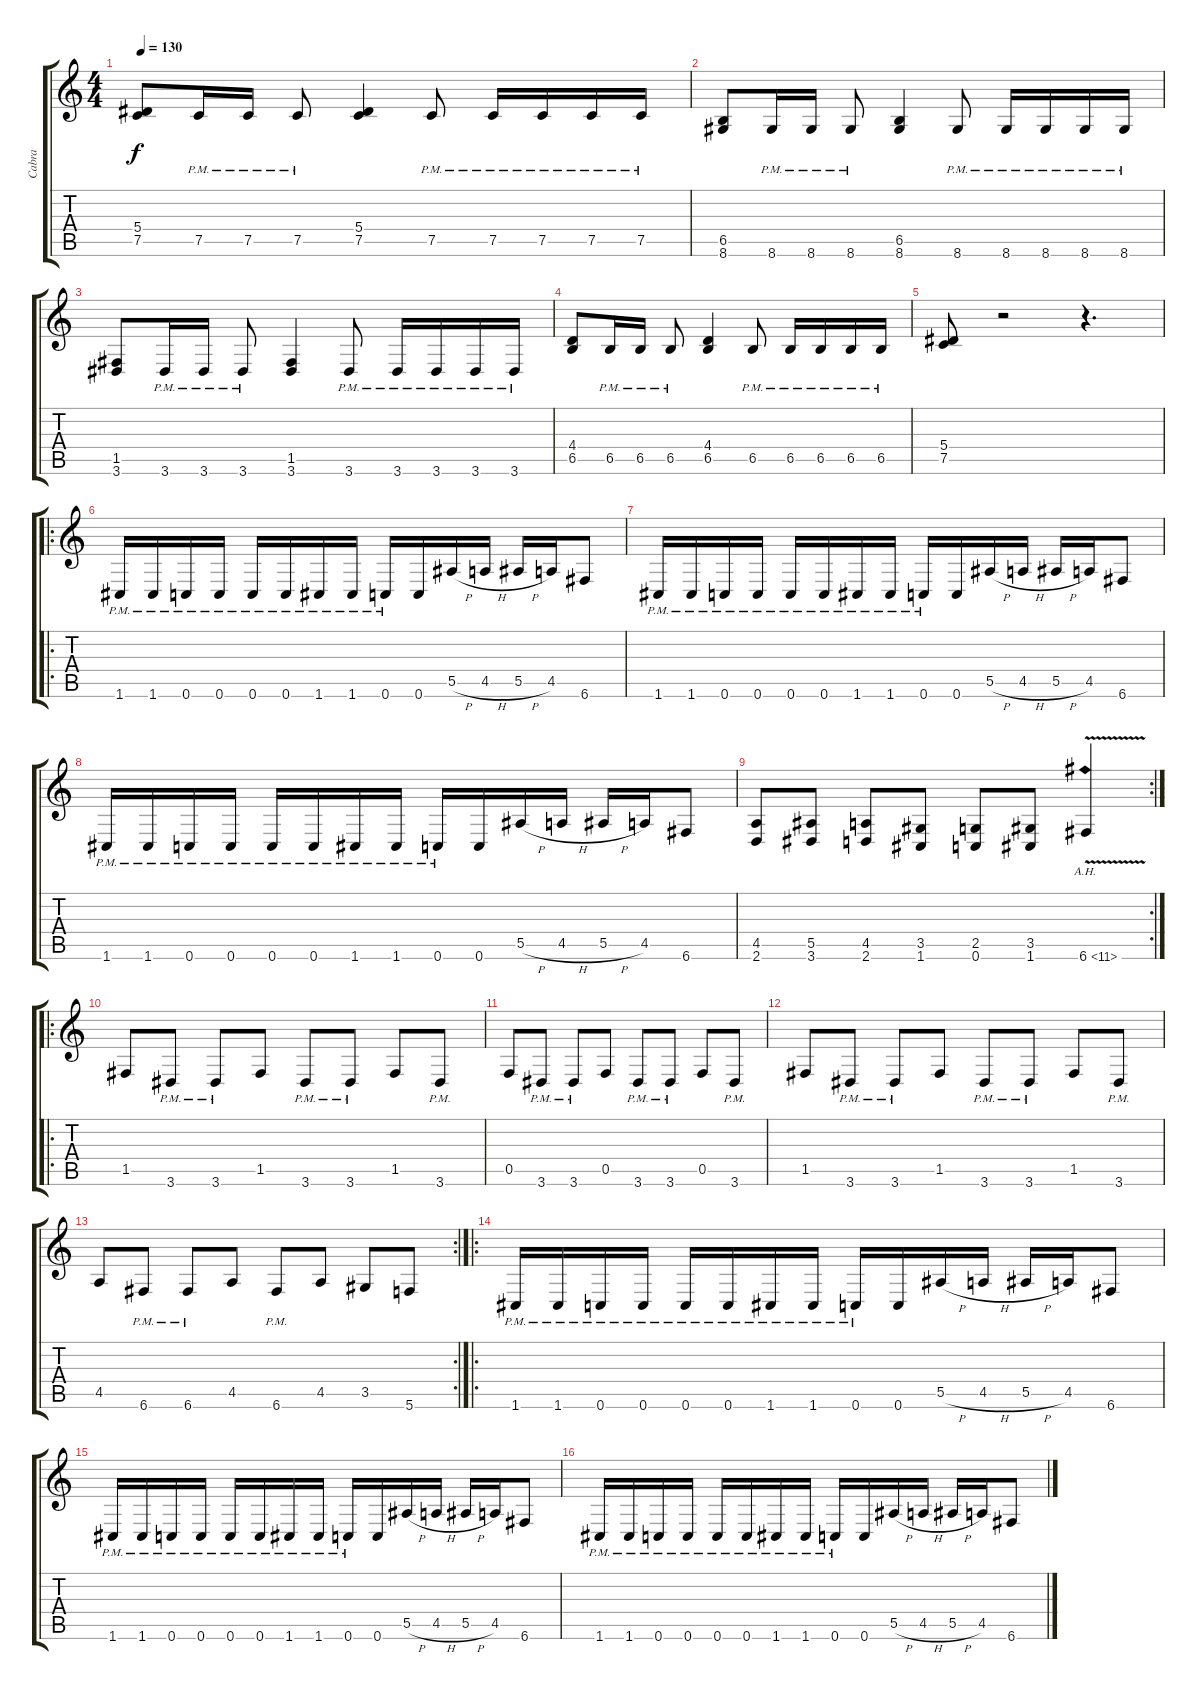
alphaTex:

\track ("Cabra" "Cabra") {instrument distortionguitar}
\staff {score tabs}
\tuning (C4 G3 Eb3 Bb2 F2 C2) {hide}
\ts (4 4)
\tempo 130
\clef g2
\ks c
(5.4 7.5).8{dy f} 7.5{pm}.16 7.5{pm}.16 7.5{pm}.8 (5.4 7.5).4 7.5{pm}.8 7.5{pm}.16 7.5{pm}.16 7.5{pm}.16 7.5{pm}.16 |
(6.5 8.6).8 8.6{pm}.16 8.6{pm}.16 8.6{pm}.8 (6.5 8.6).4 8.6{pm}.8 8.6{pm}.16 8.6{pm}.16 8.6{pm}.16 8.6{pm}.16 |
(1.5 3.6).8 3.6{pm}.16 3.6{pm}.16 3.6{pm}.8 (1.5 3.6).4 3.6{pm}.8 3.6{pm}.16 3.6{pm}.16 3.6{pm}.16 3.6{pm}.16 |
(4.4 6.5).8 6.5{pm}.16 6.5{pm}.16 6.5{pm}.8 (4.4 6.5).4 6.5{pm}.8 6.5{pm}.16 6.5{pm}.16 6.5{pm}.16 6.5{pm}.16 |
(5.4 7.5).8 r.2 r.4{d} |
\ro
1.6{pm}.16 1.6{pm}.16 0.6{pm}.16 0.6{pm}.16 0.6{pm}.16 0.6{pm}.16 1.6{pm}.16 1.6{pm}.16 0.6{pm}.16 0.6.16 5.5{h}.16 4.5{h}.16 5.5{h}.16 4.5.16 6.6.8 |
1.6{pm}.16 1.6{pm}.16 0.6{pm}.16 0.6{pm}.16 0.6{pm}.16 0.6{pm}.16 1.6{pm}.16 1.6{pm}.16 0.6{pm}.16 0.6.16 5.5{h}.16 4.5{h}.16 5.5{h}.16 4.5.16 6.6.8 |
1.6{pm}.16 1.6{pm}.16 0.6{pm}.16 0.6{pm}.16 0.6{pm}.16 0.6{pm}.16 1.6{pm}.16 1.6{pm}.16 0.6{pm}.16 0.6.16 5.5{h}.16 4.5{h}.16 5.5{h}.16 4.5.16 6.6.8 |
\rc 2
(4.5 2.6).8 (5.5 3.6).8 (4.5 2.6).8 (3.5 1.6).8 (2.5 0.6).8 (3.5 1.6).8 6.6{ah 5 v}.4 |
\ro
1.5.8 3.6{pm}.8 3.6{pm}.8 1.5.8 3.6{pm}.8 3.6{pm}.8 1.5.8 3.6{pm}.8 |
0.5.8 3.6{pm}.8 3.6{pm}.8 0.5.8 3.6{pm}.8 3.6{pm}.8 0.5.8 3.6{pm}.8 |
1.5.8 3.6{pm}.8 3.6{pm}.8 1.5.8 3.6{pm}.8 3.6{pm}.8 1.5.8 3.6{pm}.8 |
\rc 2
4.5.8 6.6{pm}.8 6.6{pm}.8 4.5.8 6.6{pm}.8 4.5.8 3.5.8 5.6.8 |
\ro
1.6{pm}.16 1.6{pm}.16 0.6{pm}.16 0.6{pm}.16 0.6{pm}.16 0.6{pm}.16 1.6{pm}.16 1.6{pm}.16 0.6{pm}.16 0.6.16 5.5{h}.16 4.5{h}.16 5.5{h}.16 4.5.16 6.6.8 |
1.6{pm}.16 1.6{pm}.16 0.6{pm}.16 0.6{pm}.16 0.6{pm}.16 0.6{pm}.16 1.6{pm}.16 1.6{pm}.16 0.6{pm}.16 0.6.16 5.5{h}.16 4.5{h}.16 5.5{h}.16 4.5.16 6.6.8 |
1.6{pm}.16 1.6{pm}.16 0.6{pm}.16 0.6{pm}.16 0.6{pm}.16 0.6{pm}.16 1.6{pm}.16 1.6{pm}.16 0.6{pm}.16 0.6.16 5.5{h}.16 4.5{h}.16 5.5{h}.16 4.5.16 6.6.8
